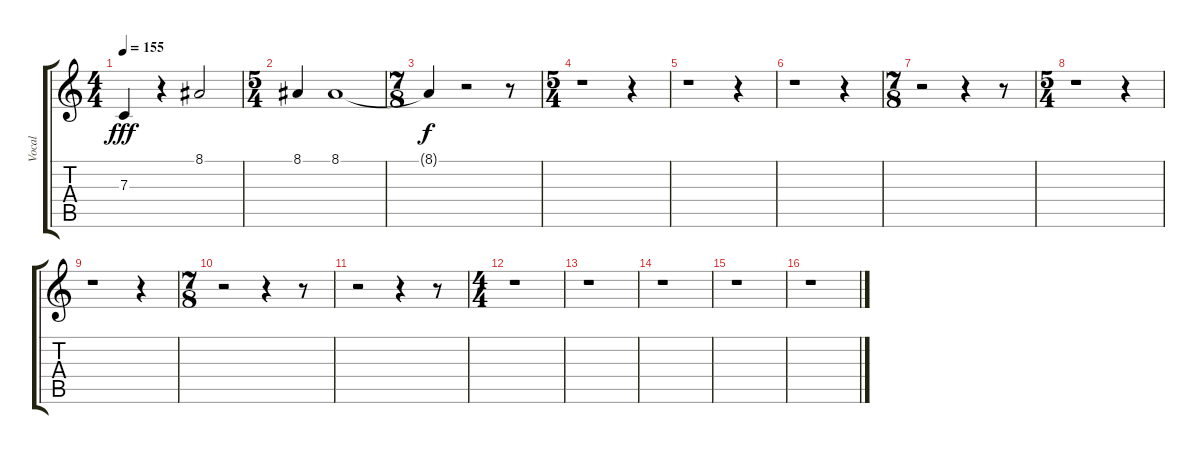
\track ("Vocal" "Vocal") {instrument stringensemble1}
\staff {score tabs}
\tuning (D4 A3 F3 C3 G2 D2) {hide}
\ts (4 4)
\tempo 155
\clef g2
\ks c
7.3.4{dy fff} r.4 8.1.2 |
\ts (5 4)
8.1.4 8.1.1 |
\ts (7 8)
8.1{t}.4{dy f} r.2 r.8 |
\ts (5 4)
r.1 r.4 |
r.1 r.4 |
r.1 r.4 |
\ts (7 8)
r.2 r.4 r.8 |
\ts (5 4)
r.1 r.4 |
r.1 r.4 |
\ts (7 8)
r.2 r.4 r.8 |
r.2 r.4 r.8 |
\ts (4 4)
r.1 |
r.1 |
r.1 |
r.1 |
r.1
